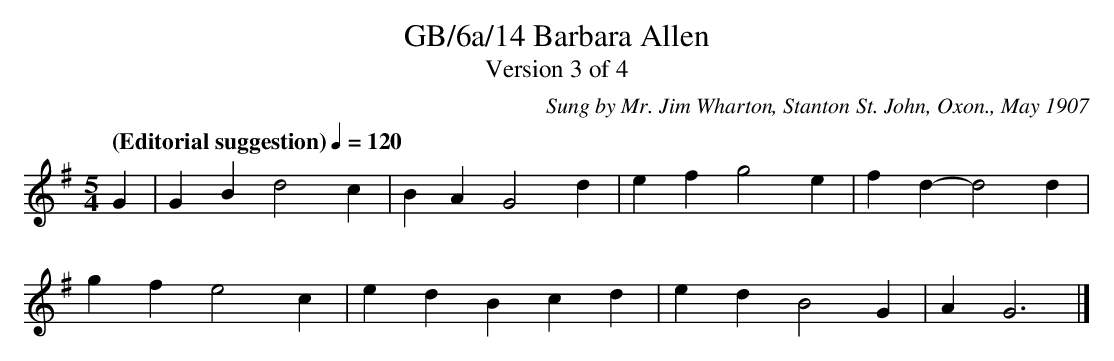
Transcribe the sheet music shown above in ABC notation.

X:1
T:GB/6a/14 Barbara Allen
T:Version 3 of 4
C:Sung by Mr. Jim Wharton, Stanton St. John, Oxon., May 1907
M:5/4
L:1/4
Q:"(Editorial suggestion)" 1/4=120
K:G
G |G B d2 c |B A G2 d |e f g2 e |f d-d2 d |
g f e2 c |e d B c d |e d B2 G |A G3 |]
